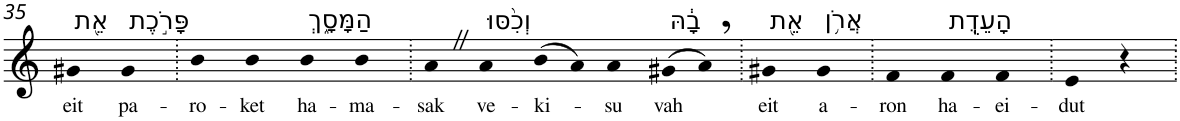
**kern	**text
*part1	*part1
*staff1	*staff1
*I"Piano	*
*I'Pno	*
!!LO:PB:g=z
*clefG2	*
*k[]	*
=35	=35
!LO:TX:a:t=אֵ֖ת	!
!	!LO:LY:b
4g#X	eit
!LO:TX:a:t=פָּרֹ֣כֶת	!
!	!LO:LY:b
4g#	pa-
=36.	=36.
!	!LO:LY:b
4b	-ro-
!	!LO:LY:b
4b	-ket
!LO:TX:a:t=הַמָּסָ֑ךְ	!
!	!LO:LY:b
4b	ha-
!	!LO:LY:b
4b	-ma-
=37.	=37.
!	!LO:LY:b
4aZ	-sak
!LO:TX:a:t=וְכִ֨סּוּ	!
!	!LO:LY:b
4a	ve-
!	!LO:LY:b
(>8b	-ki-
8a)	.
!	!LO:LY:b
4a	-su
!LO:TX:a:t=בָ֔הּ	!
!	!LO:LY:b
(>8g#X	vah
8a,)	.
=38.	=38.
!LO:TX:a:t=אֵ֖ת	!
!	!LO:LY:b
4g#X	eit
!LO:TX:a:t=אֲרֹ֥ן	!
!	!LO:LY:b
4g#	a-
=39.	=39.
!	!LO:LY:b
4f	-ron
!LO:TX:a:t=הָעֵדֻֽת	!
!	!LO:LY:b
4f	ha-
!	!LO:LY:b
4f	-ei-
=40.	=40.
!	!LO:LY:b
4e	-dut
4r	.
=.	=.
*-	*-
